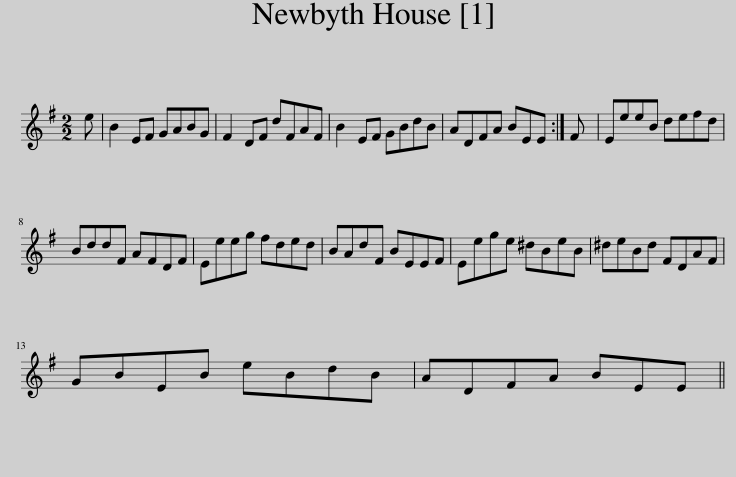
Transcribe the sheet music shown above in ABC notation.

X:1
L:1/8
M:2/2
I:linebreak $
K:Emin
V:1 treble
V:1
 e | B2 EF GABG | F2 DF dFAF | B2 EF GBdB | ADFA BEE :| %5
 F | EeeB defd |$ BddF AFDF | Eeeg fded | BAdF BEEF | %10
 Eege ^dBeB | ^deBd FDAF |$ GBEB eBdB | ADFA BEE || %14
